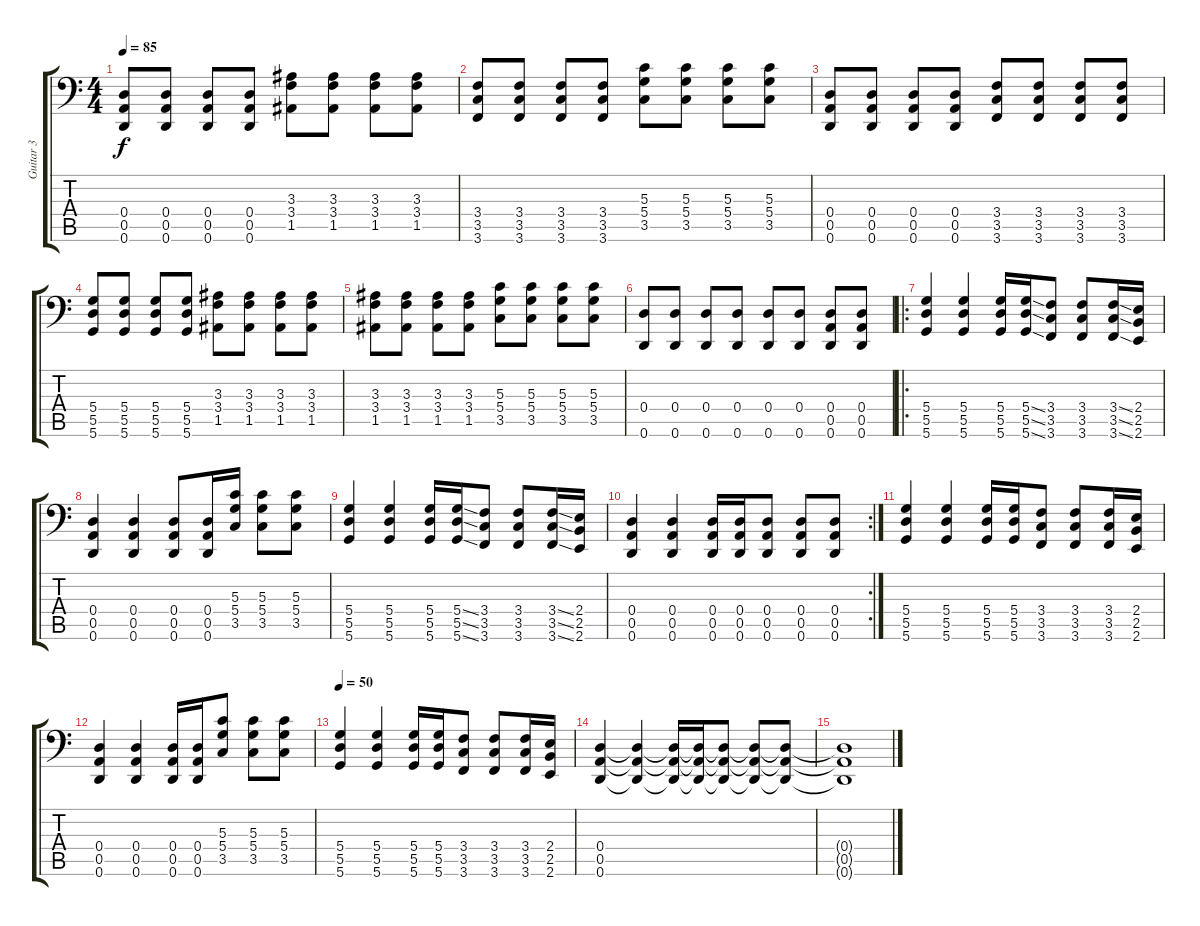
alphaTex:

\track ("Guitar 3" "Guitar 3") {instrument distortionguitar}
\staff {score tabs}
\tuning (E3 B2 G2 D2 A1 D1) {hide}
\ts (4 4)
\tempo 85
\clef f4
\ks c
(0.4 0.5 0.6).8{dy f} (0.4 0.5 0.6).8 (0.4 0.5 0.6).8 (0.4 0.5 0.6).8 (3.3 3.4 1.5).8 (3.3 3.4 1.5).8 (3.3 3.4 1.5).8 (3.3 3.4 1.5).8 |
(3.4 3.5 3.6).8 (3.4 3.5 3.6).8 (3.4 3.5 3.6).8 (3.4 3.5 3.6).8 (5.3 5.4 3.5).8 (5.3 5.4 3.5).8 (5.3 5.4 3.5).8 (5.3 5.4 3.5).8 |
(0.4 0.5 0.6).8 (0.4 0.5 0.6).8 (0.4 0.5 0.6).8 (0.4 0.5 0.6).8 (3.4 3.5 3.6).8 (3.4 3.5 3.6).8 (3.4 3.5 3.6).8 (3.4 3.5 3.6).8 |
(5.4 5.5 5.6).8 (5.4 5.5 5.6).8 (5.4 5.5 5.6).8 (5.4 5.5 5.6).8 (3.3 3.4 1.5).8 (3.3 3.4 1.5).8 (3.3 3.4 1.5).8 (3.3 3.4 1.5).8 |
(3.3 3.4 1.5).8 (3.3 3.4 1.5).8 (3.3 3.4 1.5).8 (3.3 3.4 1.5).8 (5.3 5.4 3.5).8 (5.3 5.4 3.5).8 (5.3 5.4 3.5).8 (5.3 5.4 3.5).8 |
(0.4 0.6).8 (0.4 0.6).8 (0.4 0.6).8 (0.4 0.6).8 (0.4 0.6).8 (0.4 0.6).8 (0.4 0.5 0.6).8 (0.4 0.5 0.6).8 |
\ro
(5.4 5.5 5.6).4 (5.4 5.5 5.6).4 (5.4 5.5 5.6).16 (5.4{ss} 5.5{ss} 5.6{ss}).16 (3.4 3.5 3.6).8 (3.4 3.5 3.6).8 (3.4{ss} 3.5{ss} 3.6{ss}).16 (2.4 2.5 2.6).16 |
(0.4 0.5 0.6).4 (0.4 0.5 0.6).4 (0.4 0.5 0.6).8 (0.4 0.5 0.6).16 (5.3 5.4 3.5).16 (5.3 5.4 3.5).8 (5.3 5.4 3.5).8 |
(5.4 5.5 5.6).4 (5.4 5.5 5.6).4 (5.4 5.5 5.6).16 (5.4{ss} 5.5{ss} 5.6{ss}).16 (3.4 3.5 3.6).8 (3.4 3.5 3.6).8 (3.4{ss} 3.5{ss} 3.6{ss}).16 (2.4 2.5 2.6).16 |
\rc 2
(0.4 0.5 0.6).4 (0.4 0.5 0.6).4 (0.4 0.5 0.6).16 (0.4 0.5 0.6).16 (0.4 0.5 0.6).8 (0.4 0.5 0.6).8 (0.4 0.5 0.6).8 |
(5.4 5.5 5.6).4 (5.4 5.5 5.6).4 (5.4 5.5 5.6).16 (5.4 5.5 5.6).16 (3.4 3.5 3.6).8 (3.4 3.5 3.6).8 (3.4 3.5 3.6).16 (2.4 2.5 2.6).16 |
(0.4 0.5 0.6).4 (0.4 0.5 0.6).4 (0.4 0.5 0.6).16 (0.4 0.5 0.6).16 (5.3 5.4 3.5).8 (5.3 5.4 3.5).8 (5.3 5.4 3.5).8 |
\tempo 50
(5.4 5.5 5.6).4 (5.4 5.5 5.6).4 (5.4 5.5 5.6).16 (5.4 5.5 5.6).16 (3.4 3.5 3.6).8 (3.4 3.5 3.6).8 (3.4 3.5 3.6).16 (2.4 2.5 2.6).16 |
(0.4 0.5 0.6).4 (0.4{t} 0.5{t} 0.6{t}).4 (0.4{t} 0.5{t} 0.6{t}).16{volume 0} (0.4{t} 0.5{t} 0.6{t}).16 (0.4{t} 0.5{t} 0.6{t}).8 (0.4{t} 0.5{t} 0.6{t}).8 (0.4{t} 0.5{t} 0.6{t}).8 |
(0.4{t} 0.5{t} 0.6{t}).1
